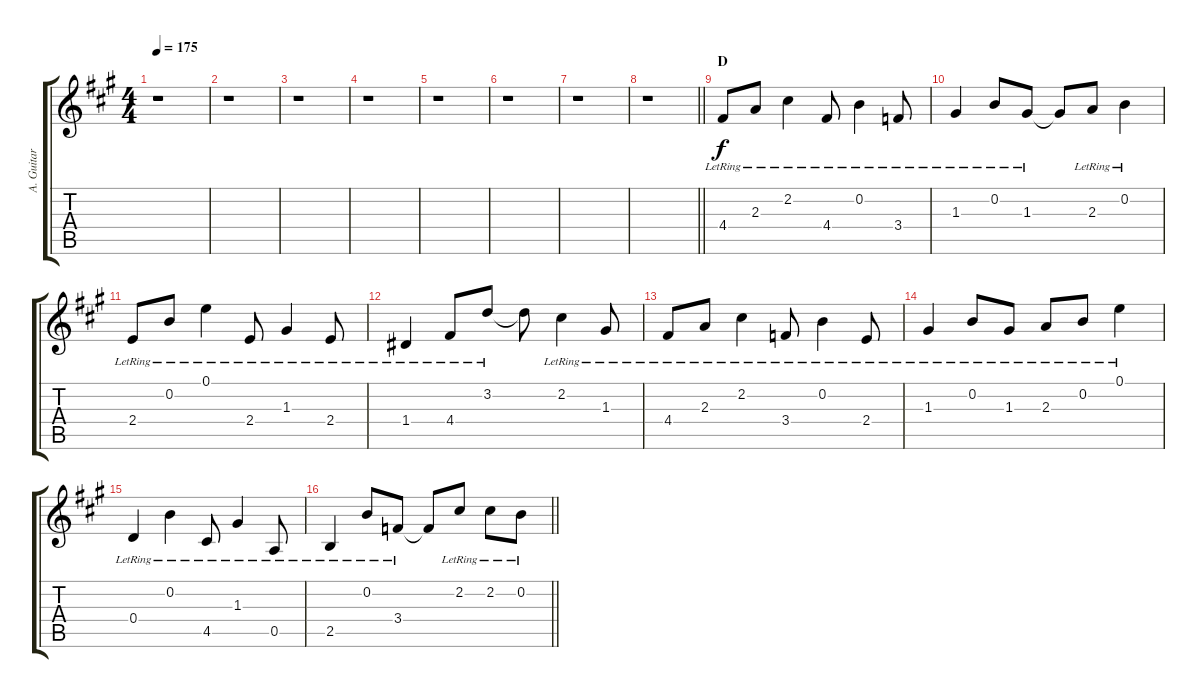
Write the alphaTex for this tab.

\track ("A. Guitar" "A. Guitar") {instrument acousticguitarsteel}
\staff {score tabs}
\tuning (E4 B3 G3 D3 A2 E2) {hide}
\ts (4 4)
\tempo 175
\clef g2
\ks a
r.1{dy f} |
r.1 |
r.1 |
r.1 |
r.1 |
r.1 |
r.1 |
\barLineRight lightlight
r.1 |
\section ("" "D")
4.4{lr}.8 2.3{lr}.8 2.2{lr}.4 4.4{lr}.8 0.2{lr}.4 3.4{lr}.8 |
1.3{lr}.4 0.2{lr}.8 1.3{lr}.8 1.3{t}.8 2.3{lr}.8 0.2{lr}.4 |
2.4{lr}.8 0.2{lr}.8 0.1{lr}.4 2.4{lr}.8 1.3{lr}.4 2.4{lr}.8 |
1.4{lr}.4 4.4{lr}.8 3.2{lr}.8 3.2{t}.8 2.2{lr}.4 1.3{lr}.8 |
4.4{lr}.8 2.3{lr}.8 2.2{lr}.4 3.4{lr}.8 0.2{lr}.4 2.4{lr}.8 |
1.3{lr}.4 0.2{lr}.8 1.3{lr}.8 2.3{lr}.8 0.2{lr}.8 0.1{lr}.4 |
0.4{lr}.4 0.2{lr}.4 4.5{lr}.8 1.3{lr}.4 0.5{lr}.8 |
\barLineRight lightlight
2.5{lr}.4 0.2{lr}.8 3.4{lr}.8 3.4{t}.8 2.2{lr}.8 2.2{lr}.8 0.2{lr}.8
